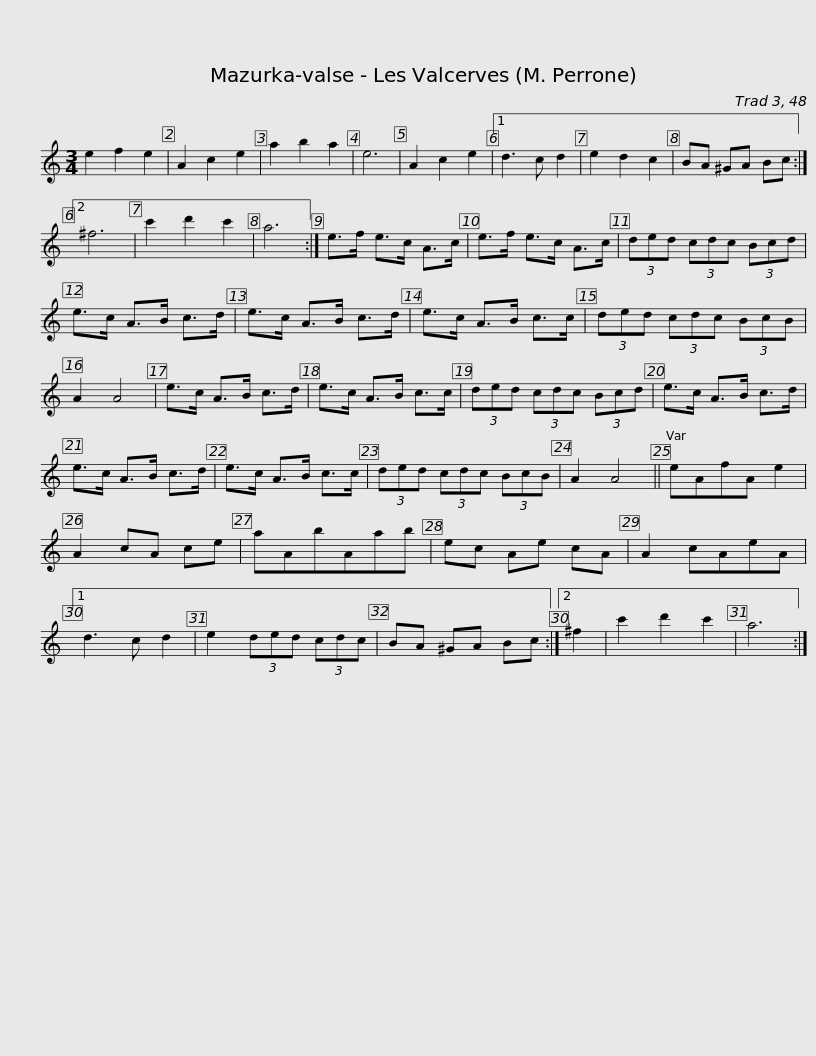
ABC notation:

X:1
L:1/8
M:3/4
I:linebreak $
K:C
V:1 treble
V:1
 e2 f2 e2 | A2 c2 e2 | a2 b2 a2 | e6 | A2 c2 e2 |1 %5
 d3 c d2 | e2 d2 c2 | BA ^GA Bc :|2 ^f6 | c'2 d'2 c'2 | %10
 a6 :|$ e>f e>c A>c | e>f e>c A>c | (3ded (3cdc (3Bcd | e>c A>B c>d | %15
 e>c A>B c>d | e>c A>B c>c |$ (3ded (3cdc (3BcB | A2 A4 | e>c A>B c>d | %20
 e>c A>B c>c | (3ded (3cdc (3Bcd | e>c A>B c>d |$ e>c A>B c>d | e>c A>B c>c | %25
 (3ded (3cdc (3BcB | A2 A4 || eAfA e2 | A2 cA ce | aAbAab |$ %30
 ec Ae cA | A2 cAeA |1 d3 c d2 | e2 (3ded (3cdc | BA ^GA Bc :|2 %35
 ^f2 | c'2 d'2 c'2 | a6 :| %38
